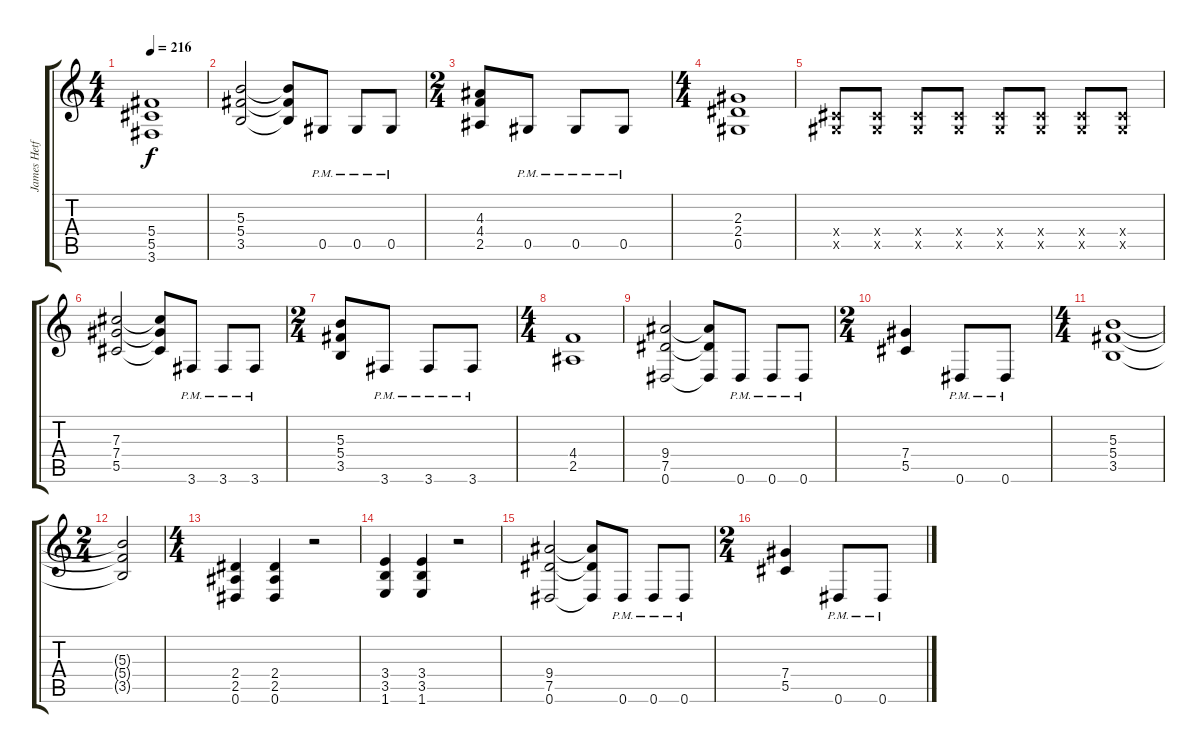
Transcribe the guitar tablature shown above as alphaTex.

\track ("James Hetfield (Distortion Guitar)" "James Hetf") {instrument distortionguitar}
\staff {score tabs}
\tuning (Eb4 Bb3 Gb3 Db3 Ab2 Eb2) {hide}
\ts (4 4)
\tempo 216
\clef g2
\ks c
(5.4{t} 5.5{t} 3.6{t}).1{dy f} |
(5.3 5.4 3.5).2 (5.3{t} 5.4{t} 3.5{t}).8 0.5{pm}.8 0.5{pm}.8 0.5{pm}.8 |
\ts (2 4)
(4.3 4.4 2.5).8 0.5{pm}.8 0.5{pm}.8 0.5{pm}.8 |
\ts (4 4)
(2.3 2.4 0.5).1 |
(0.4{x} 0.5{x}).8 (0.4{x} 0.5{x}).8 (0.4{x} 0.5{x}).8 (0.4{x} 0.5{x}).8 (0.4{x} 0.5{x}).8 (0.4{x} 0.5{x}).8 (0.4{x} 0.5{x}).8 (0.4{x} 0.5{x}).8 |
(7.3 7.4 5.5).2 (7.3{t} 7.4{t} 5.5{t}).8 3.6{pm}.8 3.6{pm}.8 3.6{pm}.8 |
\ts (2 4)
(5.3 5.4 3.5).8 3.6{pm}.8 3.6{pm}.8 3.6{pm}.8 |
\ts (4 4)
(4.4 2.5).1 |
(9.4 7.5 0.6).2 (9.4{t} 7.5{t} 0.6{t}).8 0.6{pm}.8 0.6{pm}.8 0.6{pm}.8 |
\ts (2 4)
(7.4 5.5).4 0.6{pm}.8 0.6{pm}.8 |
\ts (4 4)
(5.3 5.4 3.5).1 |
\ts (2 4)
(5.3{t} 5.4{t} 3.5{t}).2 |
\ts (4 4)
(2.4 2.5 0.6).4 (2.4 2.5 0.6).4 r.2 |
(3.4 3.5 1.6).4 (3.4 3.5 1.6).4 r.2 |
(9.4 7.5 0.6).2 (9.4{t} 7.5{t} 0.6{t}).8 0.6{pm}.8 0.6{pm}.8 0.6{pm}.8 |
\ts (2 4)
(7.4 5.5).4 0.6{pm}.8 0.6{pm}.8
